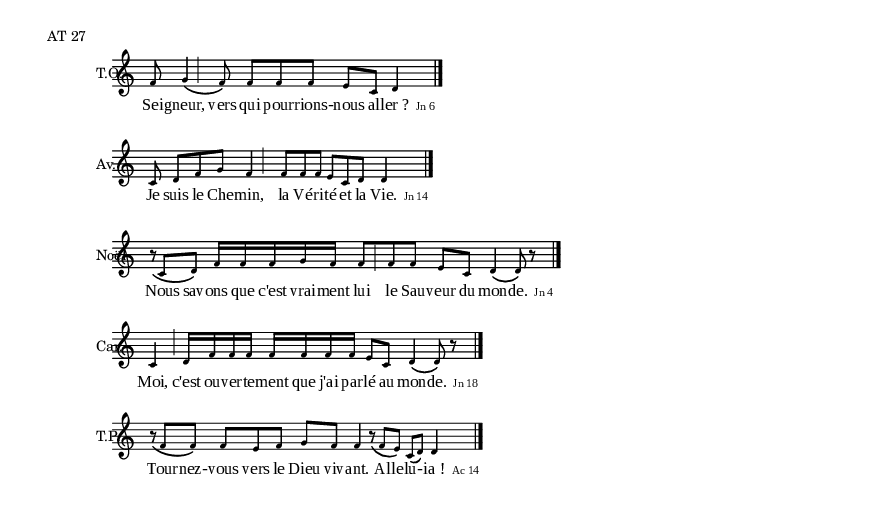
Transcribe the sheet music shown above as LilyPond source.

\version "2.12.0"
 \include "definitions.ly"
\markup {AT 27 }

\relative d' { 
	\new Staff {
		\cadenzaOn
		\set Staff.instrumentName = \markup{ \center-column { T.O. } }
		f8
		\times 2/3 { g4\(\cesure \pespace f8\) }
		\times 2/3 { f[ f f] }
		e[ c]
		d4
		\endBar
	}
	\addlyrics {
		Sei -- gneur, vers qui pour -- rions -- -nous al -- "ler ?"		
		\markup { \citation #"Jn 6" } 
	}
}



\relative d' { 
	\new Staff {
		\cadenzaOn
		\set Staff.instrumentName = \markup{ \center-column { Av. } }
		c8
		\times 2/3 { d8[ f g] } f4\cesure\pespace 
		\times 2/3 { f8[ f f] }
		\times 2/3 { e8[ c d] } d4
		\endBar
	}
	\addlyrics {
		Je suis le Che -- min, la Vé -- ri -- té et la Vie.
		\markup { \citation #"Jn 14" } 
	}
}


\relative d' { 
	\new Staff {
		\cadenzaOn
		\set Staff.instrumentName = \markup{ \center-column { Noël } }
		\times 2/3 { r8_\( c[ d]\) }
		\times 2/5 {f16[f f g f]}
		\times 2/3 { f8[\cesurebasse \pespace f f] }
		e8[ c]
		d4\( d8\) r8		

		\endBar
	}
	\addlyrics {
		Nous sav -- ons que c'est vrai -- ment lui le Sau -- veur du mon -- de.
		\markup { \citation #"Jn 4" } 
	}
}
\relative d' { 
	\new Staff {
		\cadenzaOn
		\set Staff.instrumentName = \markup{ \center-column { Car. } }
		c4\cesure
		d16[ f f f]
		f16[ f f f]
		e8[ c]
		d4\( d8\) r8
		\endBar
	}
	\addlyrics {
		Moi, c'est ou -- ver -- te -- ment que j'ai par -- lé au mon -- de.
		\markup { \citation #"Jn 18" } 
	}
}
\relative d' { 
	\new Staff {
		\cadenzaOn
		\set Staff.instrumentName = \markup{ \center-column { T.P. } }
		\times 2/3 { r8_\( f[ f]\) }
		\times 2/3 { f8[ e f] }
		g8[ f] f4\pespace 
		\times 2/3 {r8_\(f[ e]\)} c[\( d\)] d4
		\endBar
	}
	\addlyrics {
		Tour -- nez- -- vous vers le Dieu viv -- ant. Al -- le -- lu -- - -- "ia !"
		\markup { \citation #"Ac 14" } 
	}
}
